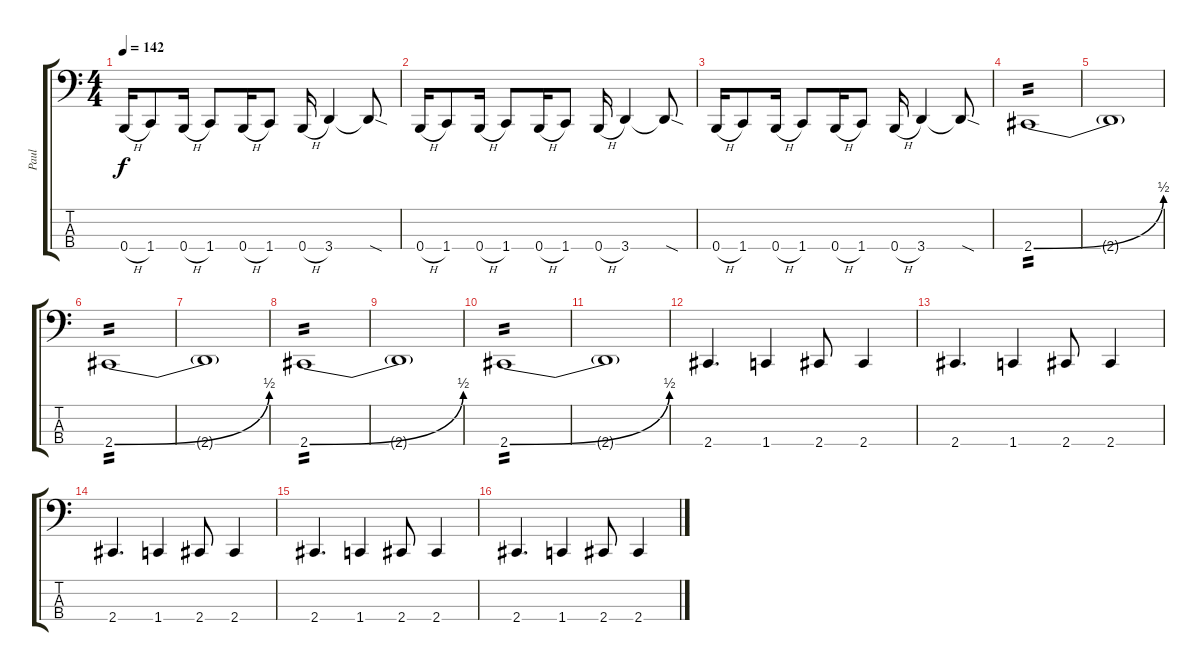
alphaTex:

\track ("Paul" "Paul") {instrument electricbasspick}
\staff {score tabs}
\tuning (E2 B1 Gb1 B0) {hide}
\ts (4 4)
\tempo 142
\clef f4
\ks c
0.4{h}.16{dy f} 1.4.8 0.4{h}.16 1.4.8 0.4{h}.16 1.4.8 0.4{h}.16 3.4.4 3.4{sod t}.8 |
0.4{h}.16 1.4.8 0.4{h}.16 1.4.8 0.4{h}.16 1.4.8 0.4{h}.16 3.4.4 3.4{sod t}.8 |
0.4{h}.16 1.4.8 0.4{h}.16 1.4.8 0.4{h}.16 1.4.8 0.4{h}.16 3.4.4 3.4{sod t}.8 |
2.4{be (bend 0 0 60 2)}.1{tp 2} |
2.4{t}.1 |
2.4{be (bend 0 0 60 2)}.1{tp 2} |
2.4{t}.1 |
2.4{be (bend 0 0 60 2)}.1{tp 2} |
2.4{t}.1 |
2.4{be (bend 0 0 60 2)}.1{tp 2} |
2.4{t}.1 |
2.4.4{d} 1.4.4 2.4.8 2.4.4 |
2.4.4{d} 1.4.4 2.4.8 2.4.4 |
2.4.4{d} 1.4.4 2.4.8 2.4.4 |
2.4.4{d} 1.4.4 2.4.8 2.4.4 |
2.4.4{d} 1.4.4 2.4.8 2.4.4
